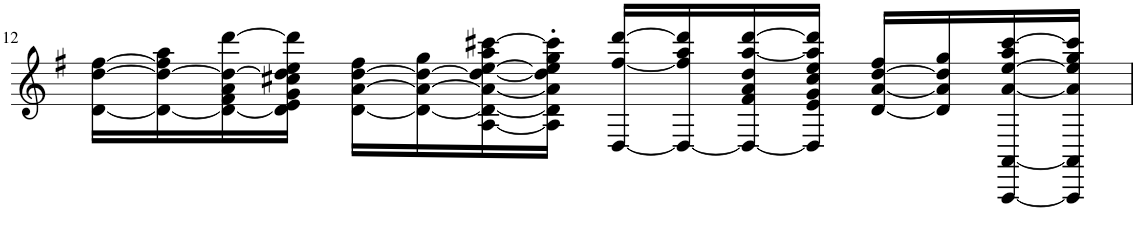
**kern
*part1
*staff1
*I"Violin I
*I'Vin i.
!!LO:PB:g=z
*clefG2
*k[f#]
*M4/4
=12
[16d\ [16dd\ [16ff#\LL
16d\_ 16dd\_ 16ff#\] 16aa\
16d\_ 16f#\ 16a\ 16dd\_ [16ddd\
16d\] 16e\ 16g\ 16cc#X\ 16dd\] 16ee\ 16ddd\]JJ
[16d\ [16a\ [16dd\ 16ff#\LL
16d\_ 16a\_ 16dd\_ 16gg\
[16A\ 16d\_ 16a\_ 16dd\_ [16ee\ 16aa\ [16ccc#X\
16A\]' 16d\]' 16a\]' 16dd\]' 16ee\]' 16gg\' 16ccc#\]'JJ
[16D/ [16ff#/ [16ddd/LL
16D/_ 16ff#/] 16aa/ 16ddd/]
16D/_ 16f#/ 16a/ 16dd/ [16aa/ [16ddd/
16D/] 16e/ 16g/ 16cc#/ 16ee/ 16aa/] 16ddd/]JJ
[16d/ [16a/ [16dd/ 16ff#/LL
16d/] 16a/] 16dd/] 16gg/
[16AAA/ [16AA/ [16a/ [16ee/ 16aa/ [16ccc#/
16AAA/] 16AA/] 16a/] 16ee/] 16gg/ 16ccc#/]JJ
=
*-
